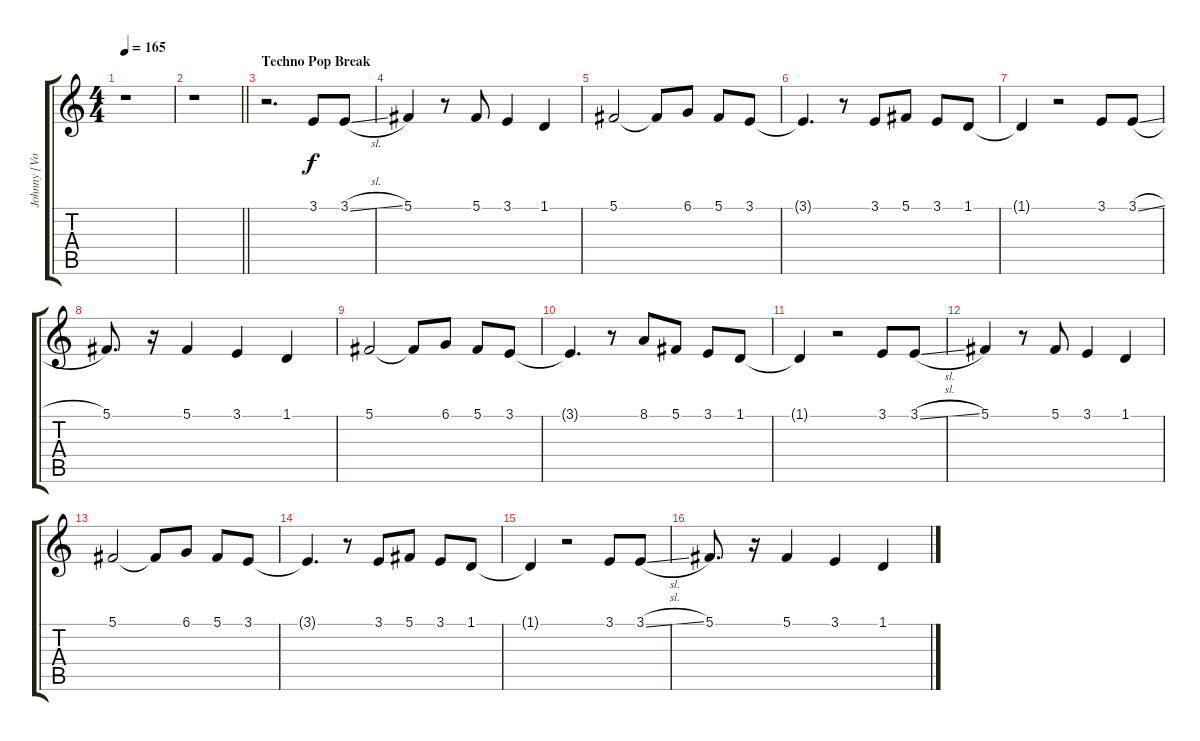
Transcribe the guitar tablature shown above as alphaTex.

\track ("Johnny [Vox]" "Johnny [Vo") {instrument lead2sawtooth}
\staff {score tabs}
\tuning (Db4 Ab3 E3 B2 Gb2 B1) {hide}
\ts (4 4)
\tempo 165
\clef g2
\ks c
r.1{dy f} |
\barLineRight lightlight
r.1 |
\section ("" "Techno Pop Break")
r.2{d} 3.1.8 3.1{sl}.8 |
5.1.4 r.8 5.1.8 3.1.4 1.1.4 |
5.1.2 5.1{t}.8 6.1.8 5.1.8 3.1.8 |
3.1{t}.4{d} r.8 3.1.8 5.1.8 3.1.8 1.1.8 |
1.1{t}.4 r.2 3.1.8 3.1{sl}.8 |
5.1.8{d} r.16 5.1.4 3.1.4 1.1.4 |
5.1.2 5.1{t}.8 6.1.8 5.1.8 3.1.8 |
3.1{t}.4{d} r.8 8.1.8 5.1.8 3.1.8 1.1.8 |
1.1{t}.4 r.2 3.1.8 3.1{sl}.8 |
5.1.4 r.8 5.1.8 3.1.4 1.1.4 |
5.1.2 5.1{t}.8 6.1.8 5.1.8 3.1.8 |
3.1{t}.4{d} r.8 3.1.8 5.1.8 3.1.8 1.1.8 |
1.1{t}.4 r.2 3.1.8 3.1{sl}.8 |
5.1.8{d} r.16 5.1.4 3.1.4 1.1.4
